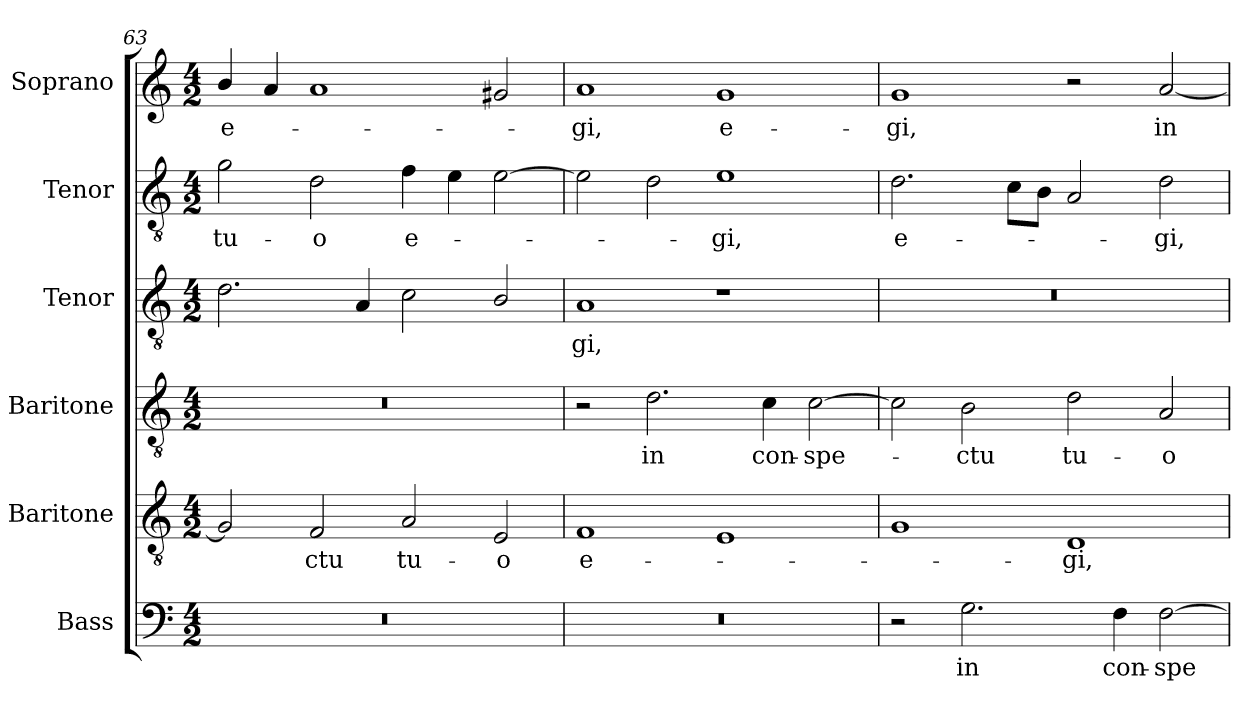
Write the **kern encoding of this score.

**kern	**text	**kern	**text	**kern	**text	**kern	**text	**kern	**text	**kern	**text
*part6	*part6	*part5	*part5	*part4	*part4	*part3	*part3	*part2	*part2	*part1	*part1
*staff6	*staff6	*staff5	*staff5	*staff4	*staff4	*staff3	*staff3	*staff2	*staff2	*staff1	*staff1
*I"Bass	*	*I"Baritone	*	*I"Baritone	*	*I"Tenor	*	*I"Tenor	*	*I"Soprano	*
*I'B.	*	*I'Bar.	*	*I'Bar.	*	*I'T.	*	*I'T.	*	*I'S.	*
*clefF4	*	*clefGv2	*	*clefGv2	*	*clefGv2	*	*clefGv2	*	*clefG2	*
*	*	*ITrd7c12	*	*ITrd7c12	*	*ITrd7c12	*	*ITrd7c12	*	*	*
*k[]	*	*k[]	*	*k[]	*	*k[]	*	*k[]	*	*k[]	*
*C:	*	*C:	*	*C:	*	*C:	*	*C:	*	*C:	*
*M4/2	*	*M4/2	*	*M4/2	*	*M4/2	*	*M4/2	*	*M4/2	*
=63	=63	=63	=63	=63	=63	=63	=63	=63	=63	=63	=63
!LO:N:vis=1	!	!	!	!LO:N:vis=1	!	!	!	!	!	!	!
!	!	!	!	!	!	!	!	!	!LO:LY:b:color=#000000	!	!
!	!	!	!	!	!	!	!	!	!	!	!LO:LY:b:color=#000000
0r	.	2GGi/]	.	0r	.	2.Di\	.	2Gi\	tu-	4bi/	e-
.	.	.	.	.	.	.	.	.	.	4ai/	.
!	!	!	!LO:LY:b:color=#000000	!	!	!	!	!	!	!	!
!	!	!	!	!	!	!	!	!	!LO:LY:b:color=#000000	!	!
.	.	2FFi/	-ctu	.	.	.	.	2Di\	-o	1ai	.
.	.	.	.	.	.	4AAi/	.	.	.	.	.
!	!	!	!LO:LY:b:color=#000000	!	!	!	!	!	!	!	!
!	!	!	!	!	!	!	!	!	!LO:LY:b:color=#000000	!	!
.	.	2AAi/	tu-	.	.	2Ci\	.	4Fi\	e-	.	.
.	.	.	.	.	.	.	.	4Ei\	.	.	.
!	!	!	!LO:LY:b:color=#000000	!	!	!	!	!	!	!	!
.	.	2EEi/	-o	.	.	2BBi/	.	[2Ei\	.	2g#Xi/	.
=64	=64	=64	=64	=64	=64	=64	=64	=64	=64	=64	=64
!LO:N:vis=1	!	!	!	!	!	!	!	!	!	!	!
!	!	!	!LO:LY:b:color=#000000	!	!	!	!	!	!	!	!
!	!	!	!	!	!	!	!LO:LY:b:color=#000000	!	!	!	!
!	!	!	!	!	!	!	!	!	!	!	!LO:LY:b:color=#000000
0r	.	1FFi	e-	2r	.	1AAi	-gi,	2Ei\]	.	1ai	-gi,
!	!	!	!	!	!LO:LY:b:color=#000000	!	!	!	!	!	!
.	.	.	.	2.Di\	in	.	.	2Di\	.	.	.
!	!	!	!	!	!	!	!	!	!LO:LY:b:color=#000000	!	!
!	!	!	!	!	!	!	!	!	!	!	!LO:LY:b:color=#000000
.	.	1EEi	.	.	.	1r	.	1Ei	-gi,	1gi	e-
!	!	!	!	!	!LO:LY:b:color=#000000	!	!	!	!	!	!
.	.	.	.	4Ci\	con-	.	.	.	.	.	.
!	!	!	!	!	!LO:LY:b:color=#000000	!	!	!	!	!	!
.	.	.	.	[2Ci\	-spe-	.	.	.	.	.	.
!!LO:LB:g=z
=65	=65	=65	=65	=65	=65	=65	=65	=65	=65	=65	=65
!	!	!	!	!	!	!LO:N:vis=1	!	!	!	!	!
!	!	!	!	!	!	!	!	!	!LO:LY:b:color=#000000	!	!
!	!	!	!	!	!	!	!	!	!	!	!LO:LY:b:color=#000000
2r	.	1GGi	.	2Ci\]	.	0r	.	2.Di\	e-	1gi	-gi,
!	!LO:LY:b:color=#000000	!	!	!	!	!	!	!	!	!	!
!	!	!	!	!	!LO:LY:b:color=#000000	!	!	!	!	!	!
2.Gi\	in	.	.	2BBi\	-ctu	.	.	.	.	.	.
.	.	.	.	.	.	.	.	8Ci\L	.	.	.
.	.	.	.	.	.	.	.	8BBi\J	.	.	.
!	!	!	!LO:LY:b:color=#000000	!	!	!	!	!	!	!	!
!	!	!	!	!	!LO:LY:b:color=#000000	!	!	!	!	!	!
.	.	1DDi	-gi,	2Di\	tu-	.	.	2AAi/	.	2r	.
!	!LO:LY:b:color=#000000	!	!	!	!	!	!	!	!	!	!
4Fi\	con-	.	.	.	.	.	.	.	.	.	.
!	!LO:LY:b:color=#000000	!	!	!	!	!	!	!	!	!	!
!	!	!	!	!	!LO:LY:b:color=#000000	!	!	!	!	!	!
!	!	!	!	!	!	!	!	!	!LO:LY:b:color=#000000	!	!
!	!	!	!	!	!	!	!	!	!	!	!LO:LY:b:color=#000000
[2Fi\	-spe-	.	.	2AAi/	-o	.	.	2Di\	-gi,	[2ai/	in
=	=	=	=	=	=	=	=	=	=	=	=
*-	*-	*-	*-	*-	*-	*-	*-	*-	*-	*-	*-
